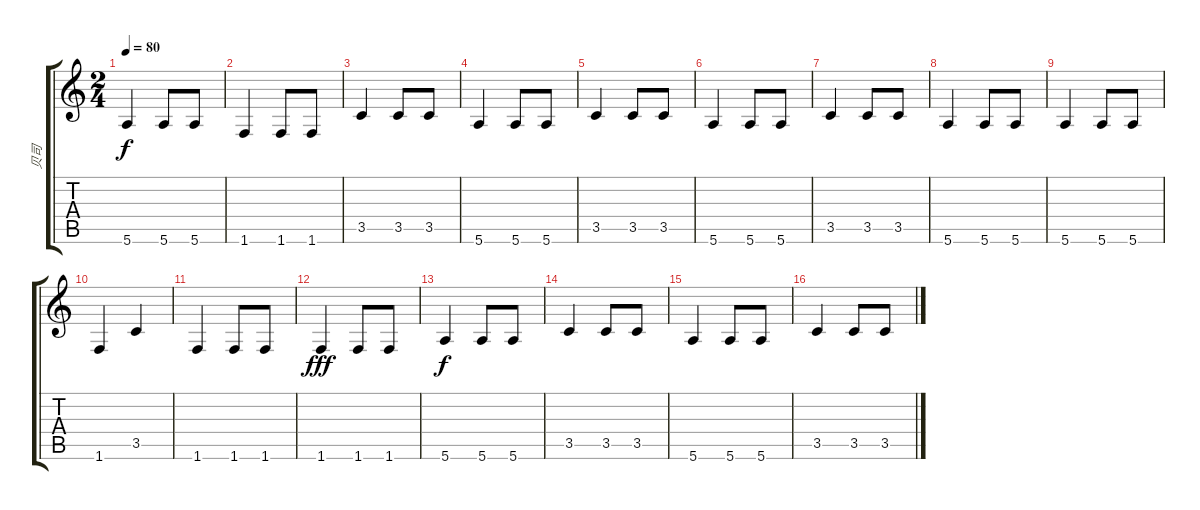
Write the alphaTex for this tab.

\track ("贝司" "贝司") {instrument acousticbass}
\staff {score tabs}
\tuning (E4 B3 G3 D3 A2 E2) {hide}
\ts (2 4)
\tempo 80
\clef g2
\ks c
5.6.4{dy f} 5.6.8 5.6.8 |
1.6.4 1.6.8 1.6.8 |
3.5.4 3.5.8 3.5.8 |
5.6.4 5.6.8 5.6.8 |
3.5.4 3.5.8 3.5.8 |
5.6.4 5.6.8 5.6.8 |
3.5.4 3.5.8 3.5.8 |
5.6.4 5.6.8 5.6.8 |
5.6.4 5.6.8 5.6.8 |
1.6.4 3.5.4 |
1.6.4 1.6.8 1.6.8 |
1.6.4{dy fff} 1.6.8 1.6.8 |
5.6.4{dy f} 5.6.8 5.6.8 |
3.5.4 3.5.8 3.5.8 |
5.6.4 5.6.8 5.6.8 |
3.5.4 3.5.8 3.5.8
